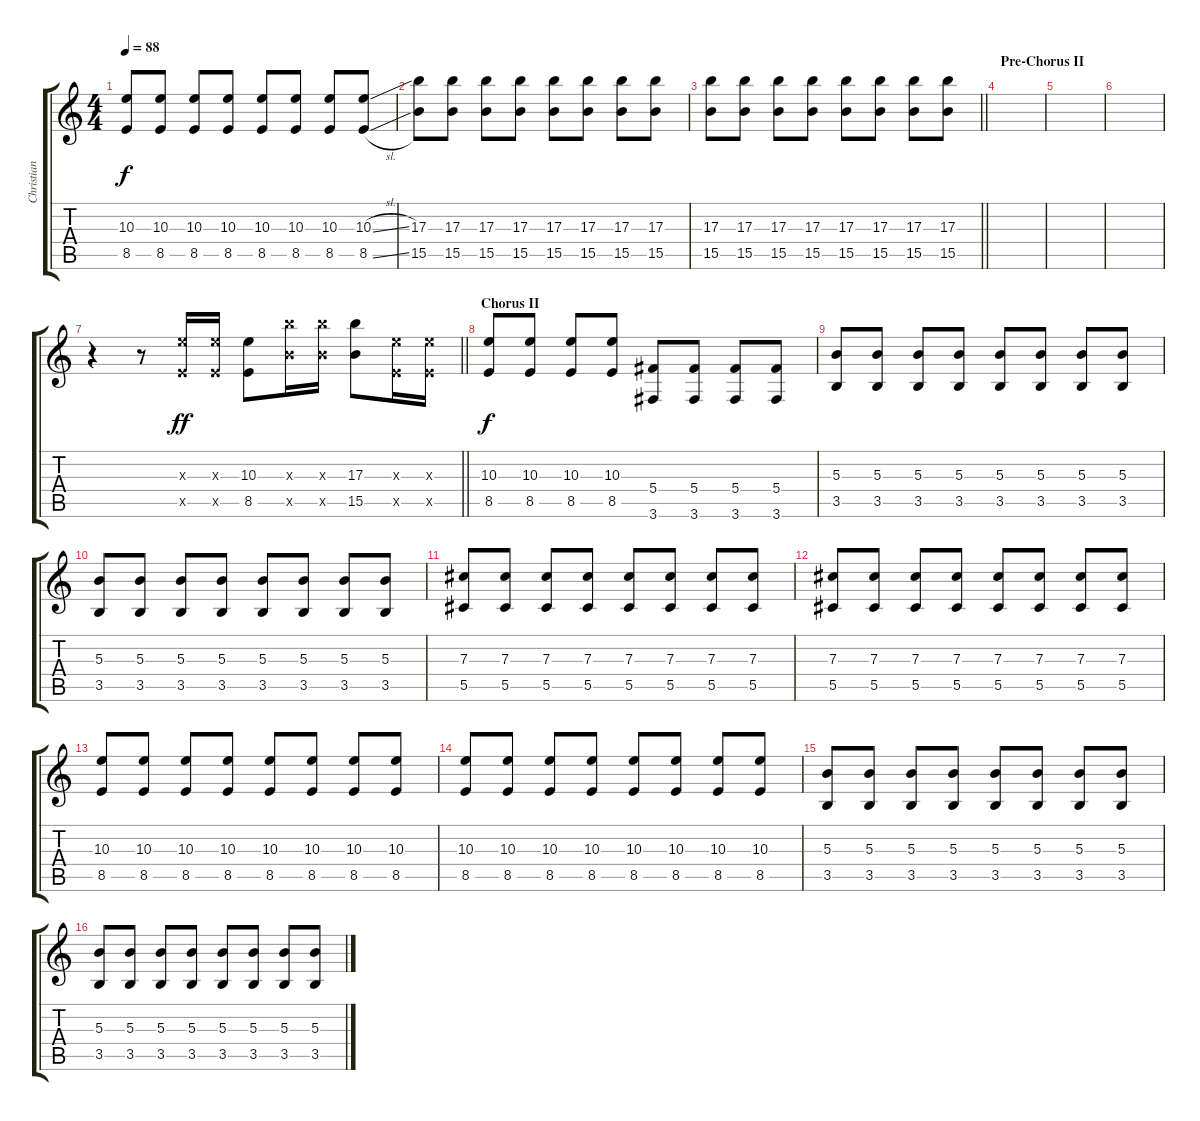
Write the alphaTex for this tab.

\track ("Christian Brais" "Christian ") {instrument electricguitarclean}
\staff {score tabs}
\tuning (Eb4 Bb3 Gb3 Db3 Ab2 Eb2) {hide}
\ts (4 4)
\tempo 88
\clef g2
\ks c
(10.3 8.5).8{dy f} (10.3 8.5).8 (10.3 8.5).8 (10.3 8.5).8 (10.3 8.5).8 (10.3 8.5).8 (10.3 8.5).8 (10.3{sl} 8.5{sl}).8 |
(17.3 15.5).8 (17.3 15.5).8 (17.3 15.5).8 (17.3 15.5).8 (17.3 15.5).8 (17.3 15.5).8 (17.3 15.5).8 (17.3 15.5).8 |
\barLineRight lightlight
(17.3 15.5).8 (17.3 15.5).8 (17.3 15.5).8 (17.3 15.5).8 (17.3 15.5).8 (17.3 15.5).8 (17.3 15.5).8 (17.3 15.5).8 |
\section ("" "Pre-Chorus II")
|
|
|
\barLineRight lightlight
r.4 r.8 (10.3{x} 8.5{x}).16{dy ff} (10.3{x} 8.5{x}).16 (10.3 8.5).8 (17.3{x} 15.5{x}).16 (17.3{x} 15.5{x}).16 (17.3 15.5).8 (10.3{x} 8.5{x}).16 (10.3{x} 8.5{x}).16 |
\section ("" "Chorus II")
(10.3 8.5).8{dy f} (10.3 8.5).8 (10.3 8.5).8 (10.3 8.5).8 (5.4 3.6).8 (5.4 3.6).8 (5.4 3.6).8 (5.4 3.6).8 |
(5.3 3.5).8 (5.3 3.5).8 (5.3 3.5).8 (5.3 3.5).8 (5.3 3.5).8 (5.3 3.5).8 (5.3 3.5).8 (5.3 3.5).8 |
(5.3 3.5).8 (5.3 3.5).8 (5.3 3.5).8 (5.3 3.5).8 (5.3 3.5).8 (5.3 3.5).8 (5.3 3.5).8 (5.3 3.5).8 |
(7.3 5.5).8 (7.3 5.5).8 (7.3 5.5).8 (7.3 5.5).8 (7.3 5.5).8 (7.3 5.5).8 (7.3 5.5).8 (7.3 5.5).8 |
(7.3 5.5).8 (7.3 5.5).8 (7.3 5.5).8 (7.3 5.5).8 (7.3 5.5).8 (7.3 5.5).8 (7.3 5.5).8 (7.3 5.5).8 |
(10.3 8.5).8 (10.3 8.5).8 (10.3 8.5).8 (10.3 8.5).8 (10.3 8.5).8 (10.3 8.5).8 (10.3 8.5).8 (10.3 8.5).8 |
(10.3 8.5).8 (10.3 8.5).8 (10.3 8.5).8 (10.3 8.5).8 (10.3 8.5).8 (10.3 8.5).8 (10.3 8.5).8 (10.3 8.5).8 |
(5.3 3.5).8 (5.3 3.5).8 (5.3 3.5).8 (5.3 3.5).8 (5.3 3.5).8 (5.3 3.5).8 (5.3 3.5).8 (5.3 3.5).8 |
(5.3 3.5).8 (5.3 3.5).8 (5.3 3.5).8 (5.3 3.5).8 (5.3 3.5).8 (5.3 3.5).8 (5.3 3.5).8 (5.3 3.5).8
